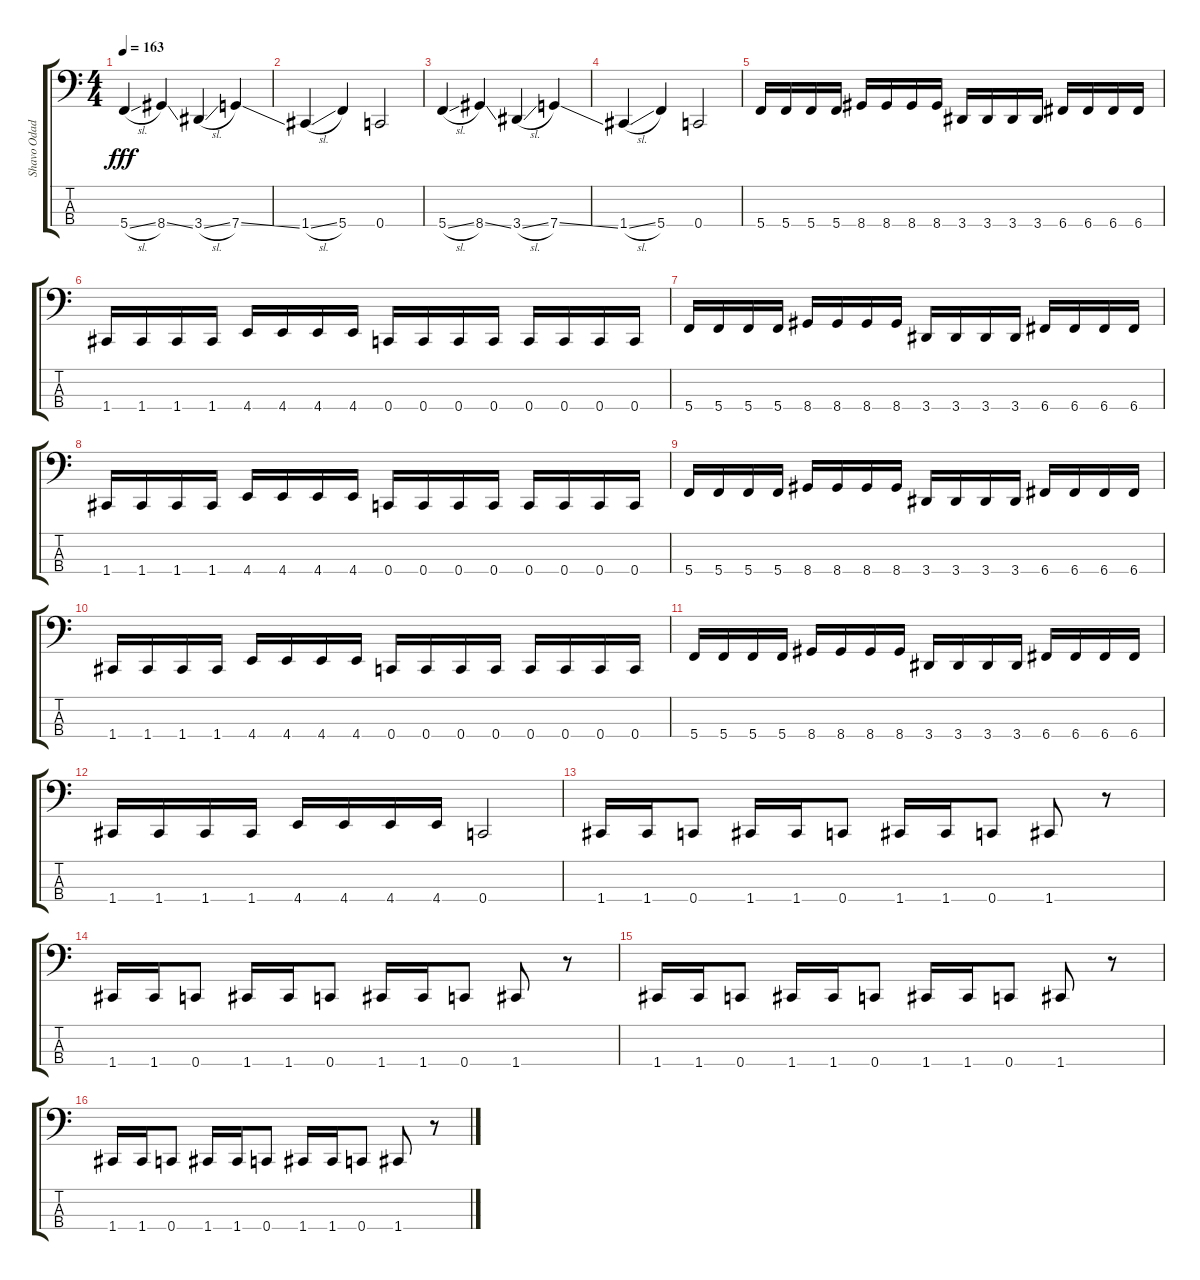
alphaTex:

\track ("Shavo Odadjian" "Shavo Odad") {instrument electricbasspick}
\staff {score tabs}
\tuning (F2 C2 G1 C1) {hide}
\ts (4 4)
\tempo 163
\clef f4
\ks c
5.4{sl}.4{dy fff} 8.4{ss}.4 3.4{sl}.4 7.4{ss}.4 |
1.4{sl}.4 5.4.4 0.4.2 |
5.4{sl}.4 8.4{ss}.4 3.4{sl}.4 7.4{ss}.4 |
1.4{sl}.4 5.4.4 0.4.2 |
5.4.16 5.4.16 5.4.16 5.4.16 8.4.16 8.4.16 8.4.16 8.4.16 3.4.16 3.4.16 3.4.16 3.4.16 6.4.16 6.4.16 6.4.16 6.4.16 |
1.4.16 1.4.16 1.4.16 1.4.16 4.4.16 4.4.16 4.4.16 4.4.16 0.4.16 0.4.16 0.4.16 0.4.16 0.4.16 0.4.16 0.4.16 0.4.16 |
5.4.16 5.4.16 5.4.16 5.4.16 8.4.16 8.4.16 8.4.16 8.4.16 3.4.16 3.4.16 3.4.16 3.4.16 6.4.16 6.4.16 6.4.16 6.4.16 |
1.4.16 1.4.16 1.4.16 1.4.16 4.4.16 4.4.16 4.4.16 4.4.16 0.4.16 0.4.16 0.4.16 0.4.16 0.4.16 0.4.16 0.4.16 0.4.16 |
5.4.16 5.4.16 5.4.16 5.4.16 8.4.16 8.4.16 8.4.16 8.4.16 3.4.16 3.4.16 3.4.16 3.4.16 6.4.16 6.4.16 6.4.16 6.4.16 |
1.4.16 1.4.16 1.4.16 1.4.16 4.4.16 4.4.16 4.4.16 4.4.16 0.4.16 0.4.16 0.4.16 0.4.16 0.4.16 0.4.16 0.4.16 0.4.16 |
5.4.16 5.4.16 5.4.16 5.4.16 8.4.16 8.4.16 8.4.16 8.4.16 3.4.16 3.4.16 3.4.16 3.4.16 6.4.16 6.4.16 6.4.16 6.4.16 |
1.4.16 1.4.16 1.4.16 1.4.16 4.4.16 4.4.16 4.4.16 4.4.16 0.4.2 |
1.4.16 1.4.16 0.4.8 1.4.16 1.4.16 0.4.8 1.4.16 1.4.16 0.4.8 1.4.8 r.8 |
1.4.16 1.4.16 0.4.8 1.4.16 1.4.16 0.4.8 1.4.16 1.4.16 0.4.8 1.4.8 r.8 |
1.4.16 1.4.16 0.4.8 1.4.16 1.4.16 0.4.8 1.4.16 1.4.16 0.4.8 1.4.8 r.8 |
1.4.16 1.4.16 0.4.8 1.4.16 1.4.16 0.4.8 1.4.16 1.4.16 0.4.8 1.4.8 r.8
